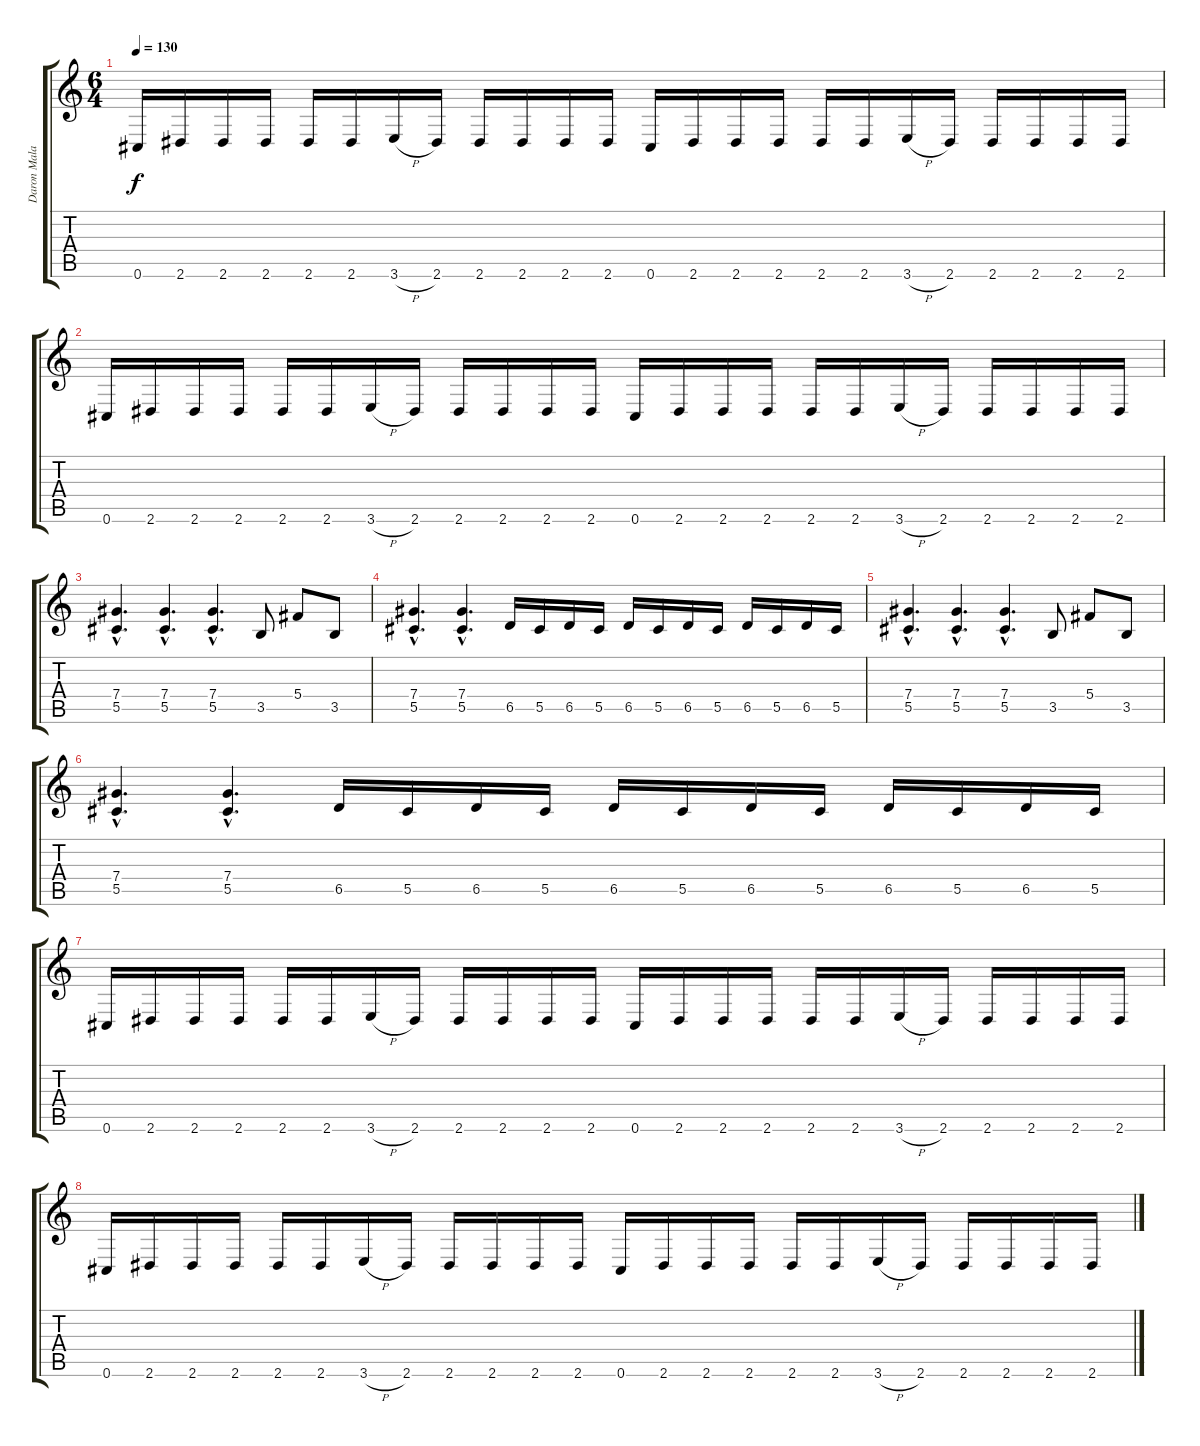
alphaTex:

\track ("Daron Malakian" "Daron Mala") {instrument distortionguitar}
\staff {score tabs}
\tuning (Eb4 Bb3 Gb3 Db3 Ab2 Db2) {hide}
\ts (6 4)
\tempo 130
\clef g2
\ks c
0.6.16{dy f} 2.6.16 2.6.16 2.6.16 2.6.16 2.6.16 3.6{h}.16 2.6.16 2.6.16 2.6.16 2.6.16 2.6.16 0.6.16 2.6.16 2.6.16 2.6.16 2.6.16 2.6.16 3.6{h}.16 2.6.16 2.6.16 2.6.16 2.6.16 2.6.16 |
0.6.16 2.6.16 2.6.16 2.6.16 2.6.16 2.6.16 3.6{h}.16 2.6.16 2.6.16 2.6.16 2.6.16 2.6.16 0.6.16 2.6.16 2.6.16 2.6.16 2.6.16 2.6.16 3.6{h}.16 2.6.16 2.6.16 2.6.16 2.6.16 2.6.16 |
(7.4{hac} 5.5{hac}).4{d} (7.4{hac} 5.5{hac}).4{d} (7.4{hac} 5.5{hac}).4{d} 3.5.8 5.4.8 3.5.8 |
(7.4{hac} 5.5{hac}).4{d} (7.4{hac} 5.5{hac}).4{d} 6.5.16 5.5.16 6.5.16 5.5.16 6.5.16 5.5.16 6.5.16 5.5.16 6.5.16 5.5.16 6.5.16 5.5.16 |
(7.4{hac} 5.5{hac}).4{d} (7.4{hac} 5.5{hac}).4{d} (7.4{hac} 5.5{hac}).4{d} 3.5.8 5.4.8 3.5.8 |
(7.4{hac} 5.5{hac}).4{d} (7.4{hac} 5.5{hac}).4{d} 6.5.16 5.5.16 6.5.16 5.5.16 6.5.16 5.5.16 6.5.16 5.5.16 6.5.16 5.5.16 6.5.16 5.5.16 |
0.6.16 2.6.16 2.6.16 2.6.16 2.6.16 2.6.16 3.6{h}.16 2.6.16 2.6.16 2.6.16 2.6.16 2.6.16 0.6.16 2.6.16 2.6.16 2.6.16 2.6.16 2.6.16 3.6{h}.16 2.6.16 2.6.16 2.6.16 2.6.16 2.6.16 |
0.6.16 2.6.16 2.6.16 2.6.16 2.6.16 2.6.16 3.6{h}.16 2.6.16 2.6.16 2.6.16 2.6.16 2.6.16 0.6.16 2.6.16 2.6.16 2.6.16 2.6.16 2.6.16 3.6{h}.16 2.6.16 2.6.16 2.6.16 2.6.16 2.6.16
